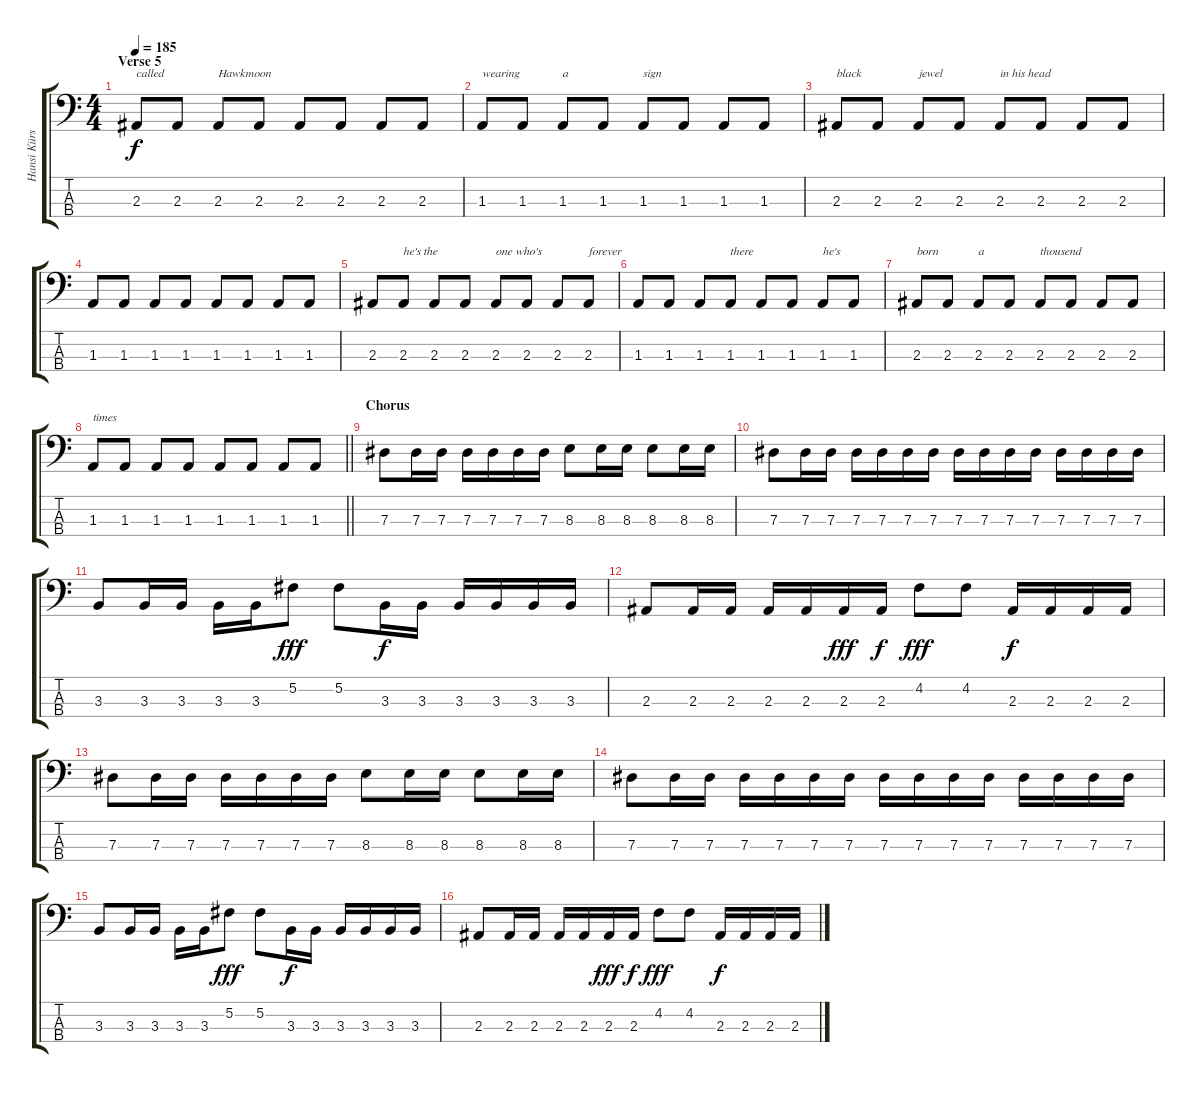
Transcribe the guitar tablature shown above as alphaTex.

\track ("Hansi Kürsch" "Hansi Kürs") {instrument electricbasspick}
\staff {score tabs}
\tuning (Gb2 Db2 Ab1 Eb1) {hide}
\ts (4 4)
\section ("" "Verse 5")
\tempo 185
\clef f4
\ks c
2.3.8{txt "called " dy f} 2.3.8 2.3.8{txt "Hawkmoon "} 2.3.8 2.3.8 2.3.8 2.3.8 2.3.8 |
1.3.8{txt "wearing "} 1.3.8 1.3.8{txt "a "} 1.3.8 1.3.8{txt "sign"} 1.3.8 1.3.8 1.3.8 |
2.3.8{txt "black"} 2.3.8 2.3.8{txt "jewel "} 2.3.8 2.3.8{txt "in his head"} 2.3.8 2.3.8 2.3.8 |
1.3.8 1.3.8 1.3.8 1.3.8 1.3.8 1.3.8 1.3.8 1.3.8 |
2.3.8 2.3.8{txt "he's the "} 2.3.8 2.3.8 2.3.8{txt "one who's "} 2.3.8 2.3.8 2.3.8{txt "forever"} |
1.3.8 1.3.8 1.3.8 1.3.8{txt "there"} 1.3.8 1.3.8 1.3.8{txt "he's "} 1.3.8 |
2.3.8{txt "born "} 2.3.8 2.3.8{txt "a "} 2.3.8 2.3.8{txt "thousend "} 2.3.8 2.3.8 2.3.8 |
\barLineRight lightlight
1.3.8{txt "times"} 1.3.8 1.3.8 1.3.8 1.3.8 1.3.8 1.3.8 1.3.8 |
\section ("" "Chorus")
7.3.8 7.3.16 7.3.16 7.3.16 7.3.16 7.3.16 7.3.16 8.3.8 8.3.16 8.3.16 8.3.8 8.3.16 8.3.16 |
7.3.8 7.3.16 7.3.16 7.3.16 7.3.16 7.3.16 7.3.16 7.3.16 7.3.16 7.3.16 7.3.16 7.3.16 7.3.16 7.3.16 7.3.16 |
3.3.8 3.3.16 3.3.16 3.3.16 3.3.16 5.2.8{dy fff} 5.2.8 3.3.16{dy f} 3.3.16 3.3.16 3.3.16 3.3.16 3.3.16 |
2.3.8 2.3.16 2.3.16 2.3.16 2.3.16 2.3.16{dy fff} 2.3.16{dy f} 4.2.8{dy fff} 4.2.8 2.3.16{dy f} 2.3.16 2.3.16 2.3.16 |
7.3.8 7.3.16 7.3.16 7.3.16 7.3.16 7.3.16 7.3.16 8.3.8 8.3.16 8.3.16 8.3.8 8.3.16 8.3.16 |
7.3.8 7.3.16 7.3.16 7.3.16 7.3.16 7.3.16 7.3.16 7.3.16 7.3.16 7.3.16 7.3.16 7.3.16 7.3.16 7.3.16 7.3.16 |
3.3.8 3.3.16 3.3.16 3.3.16 3.3.16 5.2.8{dy fff} 5.2.8 3.3.16{dy f} 3.3.16 3.3.16 3.3.16 3.3.16 3.3.16 |
2.3.8 2.3.16 2.3.16 2.3.16 2.3.16 2.3.16{dy fff} 2.3.16{dy f} 4.2.8{dy fff} 4.2.8 2.3.16{dy f} 2.3.16 2.3.16 2.3.16
